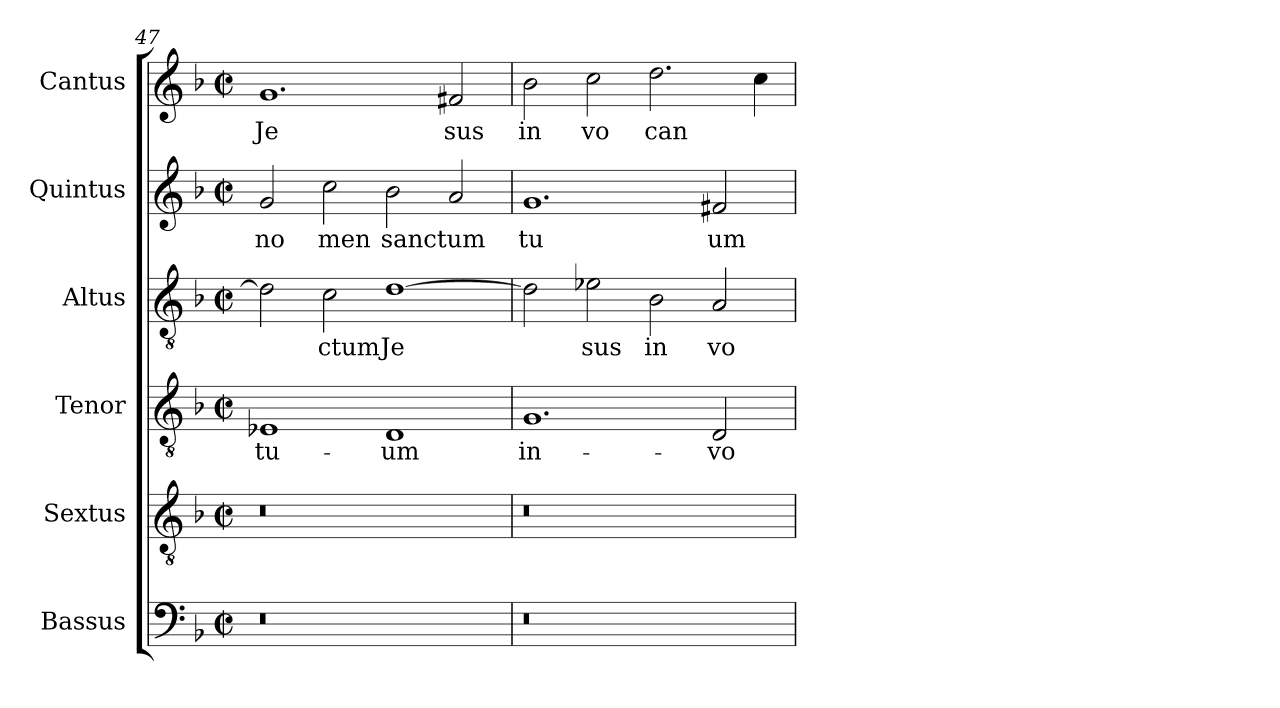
**kern	**kern	**kern	**text	**kern	**text	**kern	**text	**kern	**text
*part6	*part5	*part4	*part4	*part3	*part3	*part2	*part2	*part1	*part1
*staff6	*staff5	*staff4	*staff4	*staff3	*staff3	*staff2	*staff2	*staff1	*staff1
*I"Bassus	*I"Sextus	*I"Tenor	*	*I"Altus	*	*I"Quintus	*	*I"Cantus	*
*clefF4	*clefGv2	*clefGv2	*	*clefGv2	*	*clefG2	*	*clefG2	*
*k[b-]	*k[b-]	*k[b-]	*	*k[b-]	*	*k[b-]	*	*k[b-]	*
*F:	*F:	*F:	*	*F:	*	*F:	*	*F:	*
*M2/2	*M2/2	*M2/2	*	*M2/2	*	*M2/2	*	*M2/2	*
*met(c|)	*met(c|)	*met(c|)	*	*met(c|)	*	*met(c|)	*	*met(c|)	*
=47	=47	=47	=47	=47	=47	=47	=47	=47	=47
!	!	!	!LO:LY:b:cj	!	!	!	!LO:LY:b:cj	!	!LO:LY:b:cj
0r	0r	1E-X	tu-	2d\]	.	2g/	no	1.g	Je
!	!	!	!	!	!LO:LY:b:cj	!	!LO:LY:b:cj	!	!
.	.	.	.	2c\	ctum	2cc\	men	.	.
!	!	!	!LO:LY:b:cj	!	!LO:LY:b:cj	!	!LO:LY:b	!	!
.	.	1D	-um	[>1d	Je	2b-\	sanctum	.	.
!	!	!	!	!	!	!	!	!	!LO:LY:b:cj
.	.	.	.	.	.	2a/	.	2f#X/	sus
=48	=48	=48	=48	=48	=48	=48	=48	=48	=48
!	!	!	!LO:LY:b:cj	!	!	!	!LO:LY:b:cj	!	!LO:LY:b:cj
0r	0r	1.G	in-	2d\]	.	1.g	tu	2b-\	in
!	!	!	!	!	!LO:LY:b:cj	!	!	!	!LO:LY:b:cj
.	.	.	.	2e-X\	sus	.	.	2cc\	vo
!	!	!	!	!	!LO:LY:b:cj	!	!	!	!LO:LY:b
.	.	.	.	2B-\	in	.	.	2.dd\	can
!	!	!	!LO:LY:b:cj	!	!LO:LY:b:cj	!	!LO:LY:b:cj	!	!
.	.	2D/	-vo-	2A/	vo	2f#X/	um	.	.
.	.	.	.	.	.	.	.	4cc\	.
=	=	=	=	=	=	=	=	=	=
*-	*-	*-	*-	*-	*-	*-	*-	*-	*-
